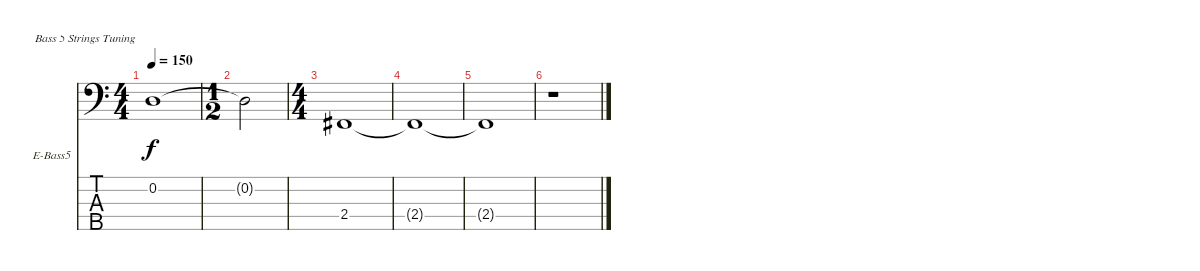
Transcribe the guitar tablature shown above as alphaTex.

\bracketExtendMode nobrackets
\firstSystemTrackNameOrientation horizontal
\otherSystemsTrackNameOrientation horizontal
\track ("Bass" "E-Bass5") {instrument electricbassfinger}
\staff {score tabs}
\tuning (G2 D2 A1 E1 B0)
\ts (4 4)
\tempo 150
\clef f4
\scale
0.295238
\ks c
0.2{t}.1{dy f} |
\ts (1 2)
\beaming (8 4)
\scale
0.409524 0.2{t}.2 |
\ts (4 4)
\beaming (8 2 2 2 2)
\scale
0.409524 2.4.1 |
\scale
0.295238 2.4{t}.1 |
\scale
0.295238 2.4{t}.1 |
r.1
